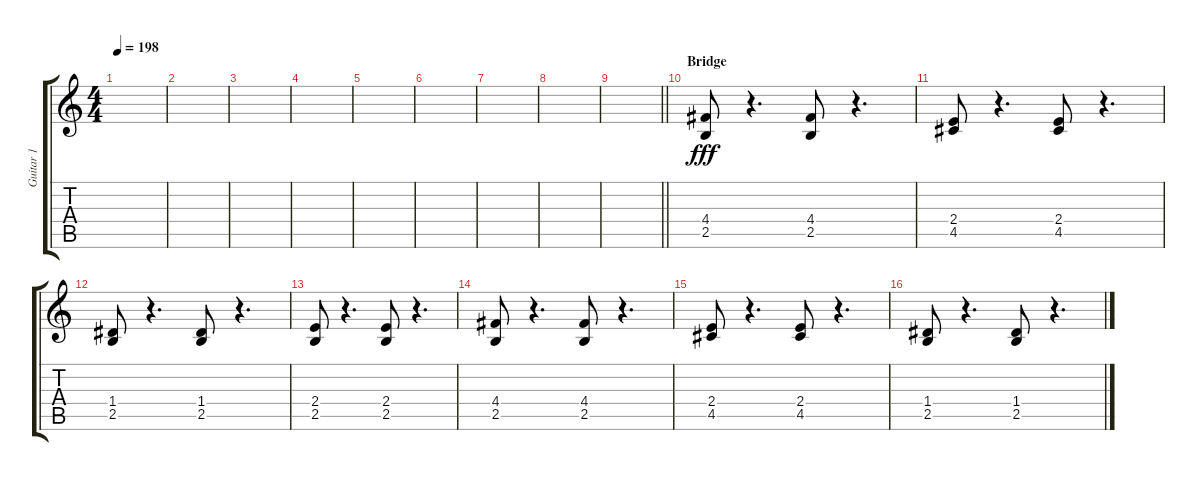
\track ("Guitar 1" "Guitar 1") {instrument electricguitarjazz}
\staff {score tabs}
\tuning (E4 B3 G3 D3 A2 E2) {hide}
\ts (4 4)
\tempo 198
\clef g2
\ks c
|
|
|
|
|
|
|
|
\barLineRight lightlight
|
\section ("" "Bridge")
(4.4 2.5).8{dy fff} r.4{d} (4.4 2.5).8 r.4{d} |
(2.4 4.5).8 r.4{d} (2.4 4.5).8 r.4{d} |
(1.4 2.5).8 r.4{d} (1.4 2.5).8 r.4{d} |
(2.4 2.5).8 r.4{d} (2.4 2.5).8 r.4{d} |
(4.4 2.5).8 r.4{d} (4.4 2.5).8 r.4{d} |
(2.4 4.5).8 r.4{d} (2.4 4.5).8 r.4{d} |
(1.4 2.5).8 r.4{d} (1.4 2.5).8 r.4{d}
